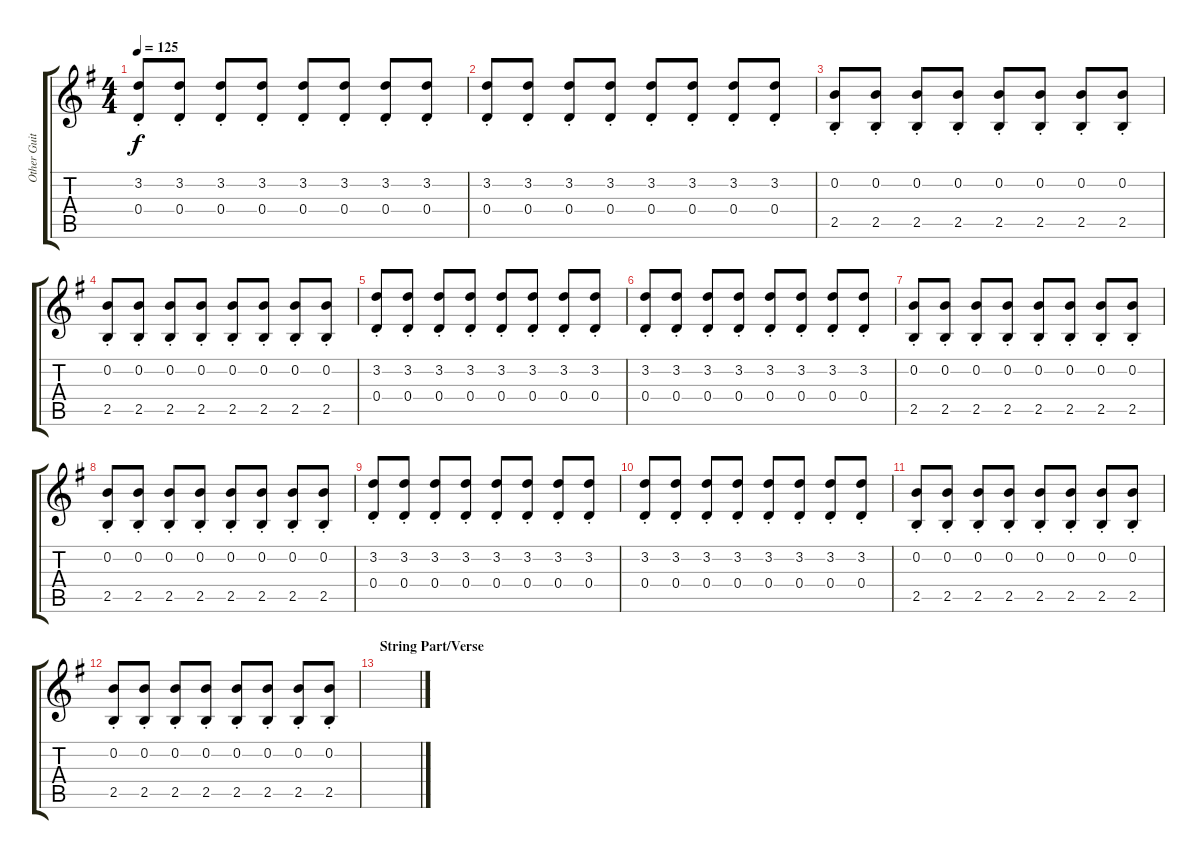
\track ("Other Guit" "Other Guit") {instrument electricguitarjazz}
\staff {score tabs}
\tuning (E4 B3 G3 D3 A2 E2) {hide}
\ts (4 4)
\tempo 125
\clef g2
\ks g
(3.2{st} 0.4{st}).8{dy f volume 9} (3.2{st} 0.4{st}).8 (3.2{st} 0.4{st}).8 (3.2{st} 0.4{st}).8 (3.2{st} 0.4{st}).8 (3.2{st} 0.4{st}).8 (3.2{st} 0.4{st}).8 (3.2{st} 0.4{st}).8 |
(3.2{st} 0.4{st}).8 (3.2{st} 0.4{st}).8 (3.2{st} 0.4{st}).8 (3.2{st} 0.4{st}).8 (3.2{st} 0.4{st}).8 (3.2{st} 0.4{st}).8 (3.2{st} 0.4{st}).8 (3.2{st} 0.4{st}).8 |
(0.2 2.5{st}).8 (0.2{st} 2.5{st}).8 (0.2{st} 2.5{st}).8 (0.2{st} 2.5{st}).8 (0.2{st} 2.5{st}).8 (0.2{st} 2.5{st}).8 (0.2{st} 2.5{st}).8 (0.2{st} 2.5{st}).8 |
(0.2 2.5{st}).8 (0.2{st} 2.5{st}).8 (0.2{st} 2.5{st}).8 (0.2{st} 2.5{st}).8 (0.2{st} 2.5{st}).8 (0.2{st} 2.5{st}).8 (0.2{st} 2.5{st}).8 (0.2{st} 2.5{st}).8 |
(3.2{st} 0.4{st}).8{volume 7} (3.2{st} 0.4{st}).8 (3.2{st} 0.4{st}).8 (3.2{st} 0.4{st}).8 (3.2{st} 0.4{st}).8 (3.2{st} 0.4{st}).8 (3.2{st} 0.4{st}).8 (3.2{st} 0.4{st}).8 |
(3.2{st} 0.4{st}).8 (3.2{st} 0.4{st}).8 (3.2{st} 0.4{st}).8 (3.2{st} 0.4{st}).8 (3.2{st} 0.4{st}).8 (3.2{st} 0.4{st}).8 (3.2{st} 0.4{st}).8 (3.2{st} 0.4{st}).8 |
(0.2 2.5{st}).8 (0.2{st} 2.5{st}).8 (0.2{st} 2.5{st}).8 (0.2{st} 2.5{st}).8 (0.2{st} 2.5{st}).8 (0.2{st} 2.5{st}).8 (0.2{st} 2.5{st}).8 (0.2{st} 2.5{st}).8 |
(0.2 2.5{st}).8 (0.2{st} 2.5{st}).8 (0.2{st} 2.5{st}).8 (0.2{st} 2.5{st}).8 (0.2{st} 2.5{st}).8 (0.2{st} 2.5{st}).8 (0.2{st} 2.5{st}).8 (0.2{st} 2.5{st}).8 |
(3.2{st} 0.4{st}).8{volume 9} (3.2{st} 0.4{st}).8 (3.2{st} 0.4{st}).8 (3.2{st} 0.4{st}).8 (3.2{st} 0.4{st}).8 (3.2{st} 0.4{st}).8 (3.2{st} 0.4{st}).8 (3.2{st} 0.4{st}).8 |
(3.2{st} 0.4{st}).8 (3.2{st} 0.4{st}).8 (3.2{st} 0.4{st}).8 (3.2{st} 0.4{st}).8 (3.2{st} 0.4{st}).8 (3.2{st} 0.4{st}).8 (3.2{st} 0.4{st}).8 (3.2{st} 0.4{st}).8 |
(0.2 2.5{st}).8 (0.2{st} 2.5{st}).8 (0.2{st} 2.5{st}).8 (0.2{st} 2.5{st}).8 (0.2{st} 2.5{st}).8 (0.2{st} 2.5{st}).8 (0.2{st} 2.5{st}).8 (0.2{st} 2.5{st}).8 |
(0.2 2.5{st}).8 (0.2{st} 2.5{st}).8 (0.2{st} 2.5{st}).8 (0.2{st} 2.5{st}).8 (0.2{st} 2.5{st}).8 (0.2{st} 2.5{st}).8 (0.2{st} 2.5{st}).8 (0.2{st} 2.5{st}).8 |
\section ("" "String Part/Verse")
